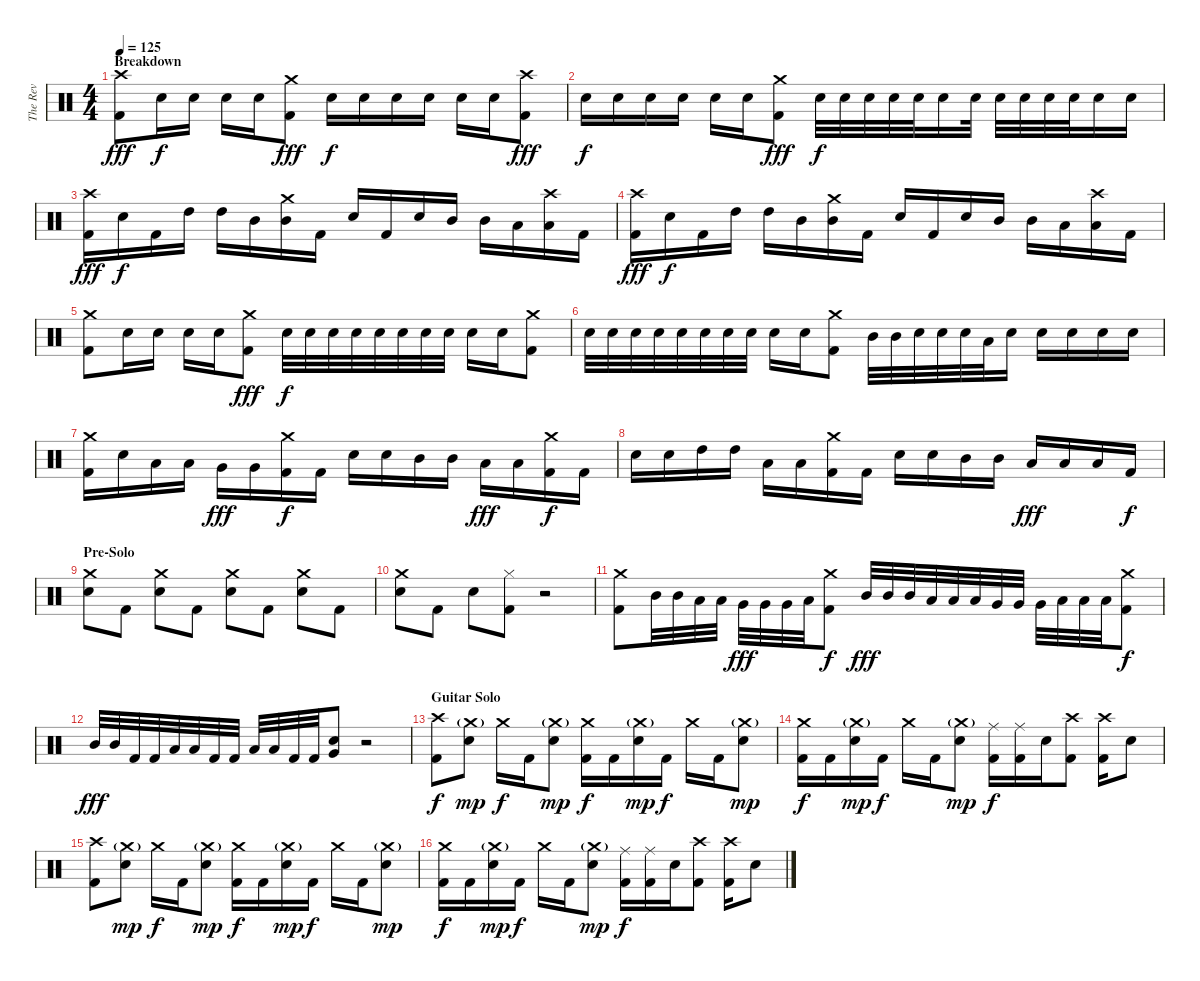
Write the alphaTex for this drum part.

\track ("The Rev" "The Rev") {instrument percussion}
\staff {score}
\articulation defaults
\ts (4 4)
\section ("" "Breakdown")
\tempo 125
\clef neutral
\ks c
("Crash high (hit)" "Kick (hit) 2").8{dy fff} "Electric Snare (hit)".16{dy f} "Electric Snare (hit)".16 "Electric Snare (hit)".16 "Electric Snare (hit)".16 ("Crash medium (hit)" "Kick (hit) 2").8{dy fff} "Electric Snare (hit)".16{dy f} "Electric Snare (hit)".16 "Electric Snare (hit)".16 "Electric Snare (hit)".16 "Electric Snare (hit)".16 "Electric Snare (hit)".16 ("Crash high (hit)" "Kick (hit) 2").8{dy fff} |
"Electric Snare (hit)".16{dy f} "Electric Snare (hit)".16 "Electric Snare (hit)".16 "Electric Snare (hit)".16 "Electric Snare (hit)".16 "Electric Snare (hit)".16 ("Crash medium (hit)" "Kick (hit) 2").8{dy fff} "Electric Snare (hit)".32{dy f} "Electric Snare (hit)".32 "Electric Snare (hit)".32 "Electric Snare (hit)".32 "Electric Snare (hit)".32 "Electric Snare (hit)".16 "Electric Snare (hit)".32 "Electric Snare (hit)".32 "Electric Snare (hit)".32 "Electric Snare (hit)".32 "Electric Snare (hit)".32 "Electric Snare (hit)".16 "Electric Snare (hit)".16 |
("Crash high (hit)" "Kick (hit) 2").16{dy fff} "Electric Snare (hit)".16{dy f} "Kick (hit) 2".16 "High Tom (hit)".16 "High Tom (hit)".16 "Mid Tom (hit)".16 ("Crash medium (hit)" "Mid Tom (hit)").16 "Kick (hit) 2".16 "Electric Snare (hit)".16 "Kick (hit) 2".16 "Electric Snare (hit)".16 "Mid Tom (hit)".16 "Mid Tom (hit)".16 "Low Tom (hit)".16 ("Crash high (hit)" "Low Tom (hit)").16 "Kick (hit) 2".16 |
("Crash high (hit)" "Kick (hit) 2").16{dy fff} "Electric Snare (hit)".16{dy f} "Kick (hit) 2".16 "High Tom (hit)".16 "High Tom (hit)".16 "Mid Tom (hit)".16 ("Crash medium (hit)" "Mid Tom (hit)").16 "Kick (hit) 2".16 "Electric Snare (hit)".16 "Kick (hit) 2".16 "Electric Snare (hit)".16 "Mid Tom (hit)".16 "Mid Tom (hit)".16 "Low Tom (hit)".16 ("Crash high (hit)" "Low Tom (hit)").16 "Kick (hit) 2".16 |
("Crash medium (hit)" "Kick (hit) 2").8 "Electric Snare (hit)".16 "Electric Snare (hit)".16 "Electric Snare (hit)".16 "Electric Snare (hit)".16 ("Crash medium (hit)" "Kick (hit) 2").8{dy fff} "Electric Snare (hit)".32{dy f} "Electric Snare (hit)".32 "Electric Snare (hit)".32 "Electric Snare (hit)".32 "Electric Snare (hit)".32 "Electric Snare (hit)".32 "Electric Snare (hit)".32 "Electric Snare (hit)".32 "Electric Snare (hit)".16 "Electric Snare (hit)".16 ("Crash medium (hit)" "Kick (hit) 2").8 |
"Electric Snare (hit)".32 "Electric Snare (hit)".32 "Electric Snare (hit)".32 "Electric Snare (hit)".32 "Electric Snare (hit)".32 "Electric Snare (hit)".32 "Electric Snare (hit)".32 "Electric Snare (hit)".32 "Electric Snare (hit)".16 "Electric Snare (hit)".16 ("Crash medium (hit)" "Kick (hit) 2").8 "Mid Tom (hit)".32 "Mid Tom (hit)".32 "Electric Snare (hit)".32 "Electric Snare (hit)".32 "Electric Snare (hit)".32 "Low Tom (hit)".32 "Electric Snare (hit)".16 "Electric Snare (hit)".16 "Electric Snare (hit)".16 "Electric Snare (hit)".16 "Electric Snare (hit)".16 |
("Crash medium (hit)" "Kick (hit) 2").16 "Electric Snare (hit)".16 "Low Tom (hit)".16 "Low Tom (hit)".16 "Very Low Tom (hit)".16{dy fff} "Very Low Tom (hit)".16 ("Crash medium (hit)" "Kick (hit) 2").16{dy f} "Kick (hit) 2".16 "Electric Snare (hit)".16 "Electric Snare (hit)".16 "Mid Tom (hit)".16 "Mid Tom (hit)".16 "Low Tom (hit)".16{dy fff} "Low Tom (hit)".16 ("Crash medium (hit)" "Kick (hit) 2").16{dy f} "Kick (hit) 2".16 |
"Electric Snare (hit)".16 "Electric Snare (hit)".16 "High Tom (hit)".16 "High Tom (hit)".16 "Low Tom (hit)".16 "Low Tom (hit)".16 ("Crash medium (hit)" "Kick (hit) 2").16 "Kick (hit) 2".16 "Electric Snare (hit)".16 "Electric Snare (hit)".16 "Mid Tom (hit)".16 "Mid Tom (hit)".16 "Low Tom (hit)".16{dy fff} "Low Tom (hit)".16 "Low Tom (hit)".16 "Kick (hit) 2".16{dy f} |
\section ("" "Pre-Solo")
("Crash medium (hit)" "Electric Snare (hit)").8 "Kick (hit) 2".8 ("Crash medium (hit)" "Electric Snare (hit)").8 "Kick (hit) 2".8 ("Crash medium (hit)" "Electric Snare (hit)").8 "Kick (hit) 2".8 ("Crash medium (hit)" "Electric Snare (hit)").8 "Kick (hit) 2".8 |
("Crash medium (hit)" "Electric Snare (hit)").8 "Kick (hit) 2".8 "Electric Snare (hit)".8 ("Hi-Hat (closed)" "Kick (hit) 2").8 r.2 |
("Crash medium (hit)" "Kick (hit) 2").8 "Mid Tom (hit)".32 "Mid Tom (hit)".32 "Low Tom (hit)".32 "Low Tom (hit)".32 "Very Low Tom (hit)".32{dy fff} "Very Low Tom (hit)".32 "Very Low Tom (hit)".32 "Low Floor Tom (hit)".32 ("Crash medium (hit)" "Kick (hit) 2").8{dy f} "Mid Tom (hit)".32{dy fff} "Mid Tom (hit)".32 "Mid Tom (hit)".32 "Low Tom (hit)".32 "Low Tom (hit)".32 "Low Tom (hit)".32 "Very Low Tom (hit)".32 "Very Low Tom (hit)".32 "Very Low Tom (hit)".32 "Low Floor Tom (hit)".32 "Low Floor Tom (hit)".32 "Low Floor Tom (hit)".32 ("Crash medium (hit)" "Kick (hit) 2").8{dy f} |
"Mid Tom (hit)".32{dy fff} "Mid Tom (hit)".32 "Kick (hit) 2".32 "Kick (hit) 2".32 "Low Tom (hit)".32 "Low Tom (hit)".32 "Kick (hit) 2".32 "Kick (hit) 2".32 "Low Tom (hit)".32 "Low Tom (hit)".32 "Kick (hit) 2".32 "Kick (hit) 2".32 ("Very Low Tom (hit)" "Electric Snare (hit)").8 r.2 |
\section ("" "Guitar Solo")
("Crash high (hit)" "Kick (hit) 2").8{dy f} ("Crash medium (hit)"{g} "Electric Snare (hit)").8{dy mp} "Crash medium (hit)".16{dy f} "Kick (hit) 2".16 ("Crash medium (hit)"{g} "Electric Snare (hit)").8{dy mp} ("Crash medium (hit)" "Kick (hit) 2").16{dy f} "Kick (hit) 2".16 ("Crash medium (hit)"{g} "Electric Snare (hit)").16{dy mp} "Kick (hit) 2".16{dy f} "Crash medium (hit)".16 "Kick (hit) 2".16 ("Crash medium (hit)"{g} "Electric Snare (hit)").8{dy mp} |
("Crash medium (hit)" "Kick (hit) 2").16{dy f} "Kick (hit) 2".16 ("Crash medium (hit)"{g} "Electric Snare (hit)").16{dy mp} "Kick (hit) 2".16{dy f} "Crash medium (hit)".16 "Kick (hit) 2".16 ("Crash medium (hit)"{g} "Electric Snare (hit)").8{dy mp} ("Ride (middle)" "Kick (hit) 2").16{dy f} ("Ride (middle)" "Kick (hit) 2").16 "Electric Snare (hit)".16 ("Crash high (hit)" "Kick (hit) 2").8 ("Crash high (hit)" "Kick (hit) 2").16 "Electric Snare (hit)".8 |
("Crash high (hit)" "Kick (hit) 2").8 ("Crash medium (hit)"{g} "Electric Snare (hit)").8{dy mp} "Crash medium (hit)".16{dy f} "Kick (hit) 2".16 ("Crash medium (hit)"{g} "Electric Snare (hit)").8{dy mp} ("Crash medium (hit)" "Kick (hit) 2").16{dy f} "Kick (hit) 2".16 ("Crash medium (hit)"{g} "Electric Snare (hit)").16{dy mp} "Kick (hit) 2".16{dy f} "Crash medium (hit)".16 "Kick (hit) 2".16 ("Crash medium (hit)"{g} "Electric Snare (hit)").8{dy mp} |
("Crash medium (hit)" "Kick (hit) 2").16{dy f} "Kick (hit) 2".16 ("Crash medium (hit)"{g} "Electric Snare (hit)").16{dy mp} "Kick (hit) 2".16{dy f} "Crash medium (hit)".16 "Kick (hit) 2".16 ("Crash medium (hit)"{g} "Electric Snare (hit)").8{dy mp} ("Ride (middle)" "Kick (hit) 2").16{dy f} ("Ride (middle)" "Kick (hit) 2").16 "Electric Snare (hit)".16 ("Crash high (hit)" "Kick (hit) 2").8 ("Crash high (hit)" "Kick (hit) 2").16 "Electric Snare (hit)".8
